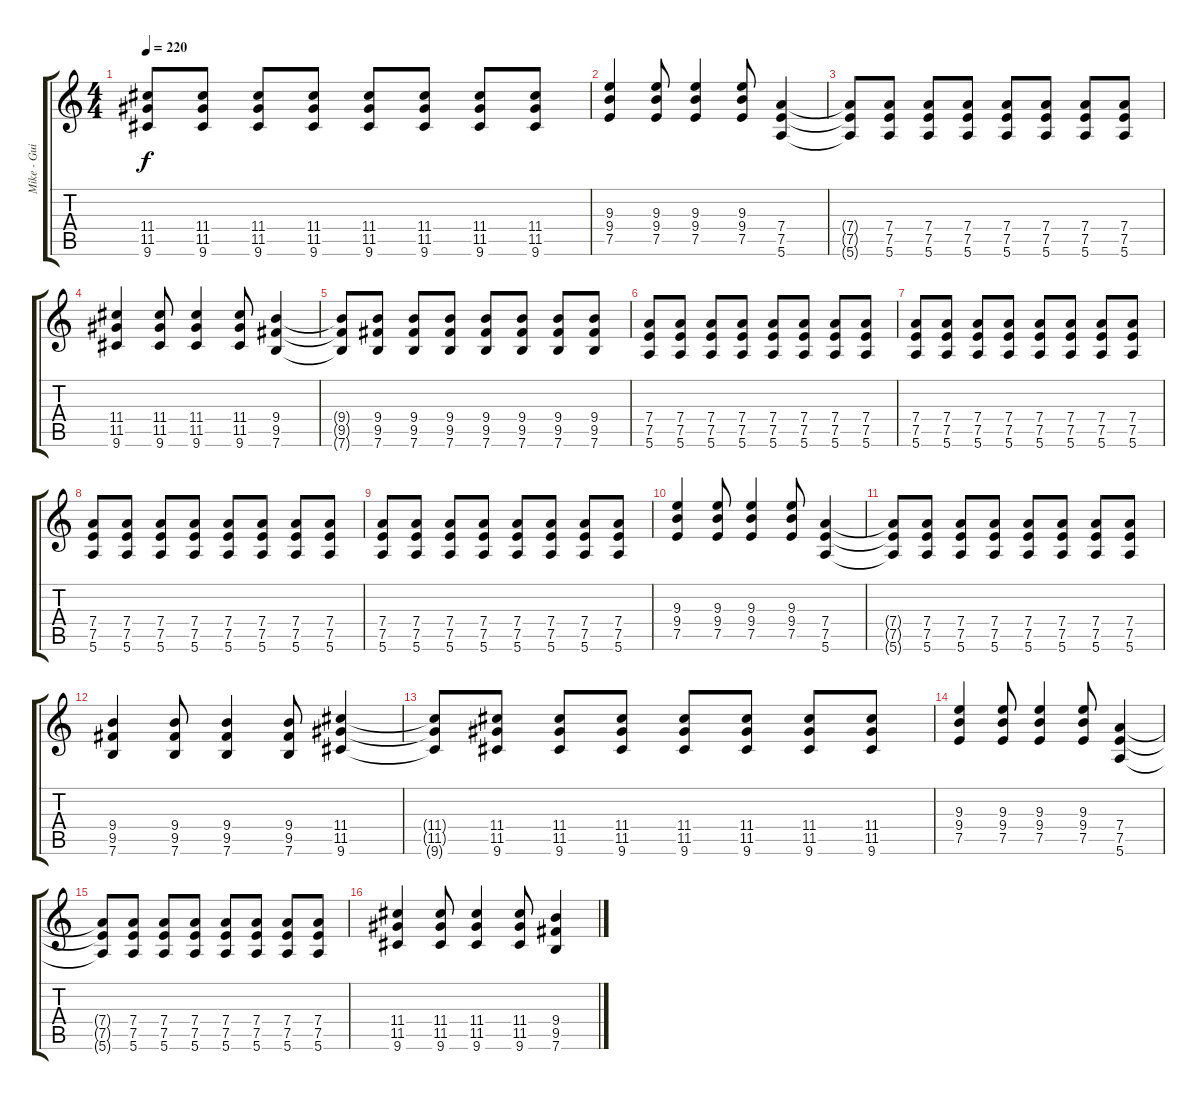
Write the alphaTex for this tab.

\track ("Mike - Guitar" "Mike - Gui") {instrument distortionguitar}
\staff {score tabs}
\tuning (E4 B3 G3 D3 A2 E2) {hide}
\ts (4 4)
\tempo 220
\clef g2
\ks c
(11.4{t} 11.5{t} 9.6{t}).8{dy f} (11.4 11.5 9.6).8 (11.4 11.5 9.6).8 (11.4 11.5 9.6).8 (11.4 11.5 9.6).8 (11.4 11.5 9.6).8 (11.4 11.5 9.6).8 (11.4 11.5 9.6).8 |
(9.3 9.4 7.5).4 (9.3 9.4 7.5).8 (9.3 9.4 7.5).4 (9.3 9.4 7.5).8 (7.4 7.5 5.6).4 |
(7.4{t} 7.5{t} 5.6{t}).8 (7.4 7.5 5.6).8 (7.4 7.5 5.6).8 (7.4 7.5 5.6).8 (7.4 7.5 5.6).8 (7.4 7.5 5.6).8 (7.4 7.5 5.6).8 (7.4 7.5 5.6).8 |
(11.4 11.5 9.6).4 (11.4 11.5 9.6).8 (11.4 11.5 9.6).4 (11.4 11.5 9.6).8 (9.4 9.5 7.6).4 |
(9.4{t} 9.5{t} 7.6{t}).8 (9.4 9.5 7.6).8 (9.4 9.5 7.6).8 (9.4 9.5 7.6).8 (9.4 9.5 7.6).8 (9.4 9.5 7.6).8 (9.4 9.5 7.6).8 (9.4 9.5 7.6).8 |
(7.4 7.5 5.6).8 (7.4 7.5 5.6).8 (7.4 7.5 5.6).8 (7.4 7.5 5.6).8 (7.4 7.5 5.6).8 (7.4 7.5 5.6).8 (7.4 7.5 5.6).8 (7.4 7.5 5.6).8 |
(7.4 7.5 5.6).8 (7.4 7.5 5.6).8 (7.4 7.5 5.6).8 (7.4 7.5 5.6).8 (7.4 7.5 5.6).8 (7.4 7.5 5.6).8 (7.4 7.5 5.6).8 (7.4 7.5 5.6).8 |
(7.4 7.5 5.6).8 (7.4 7.5 5.6).8 (7.4 7.5 5.6).8 (7.4 7.5 5.6).8 (7.4 7.5 5.6).8 (7.4 7.5 5.6).8 (7.4 7.5 5.6).8 (7.4 7.5 5.6).8 |
(7.4 7.5 5.6).8 (7.4 7.5 5.6).8 (7.4 7.5 5.6).8 (7.4 7.5 5.6).8 (7.4 7.5 5.6).8 (7.4 7.5 5.6).8 (7.4 7.5 5.6).8 (7.4 7.5 5.6).8 |
(9.3 9.4 7.5).4 (9.3 9.4 7.5).8 (9.3 9.4 7.5).4 (9.3 9.4 7.5).8 (7.4 7.5 5.6).4 |
(7.4{t} 7.5{t} 5.6{t}).8 (7.4 7.5 5.6).8 (7.4 7.5 5.6).8 (7.4 7.5 5.6).8 (7.4 7.5 5.6).8 (7.4 7.5 5.6).8 (7.4 7.5 5.6).8 (7.4 7.5 5.6).8 |
(9.4 9.5 7.6).4 (9.4 9.5 7.6).8 (9.4 9.5 7.6).4 (9.4 9.5 7.6).8 (11.4 11.5 9.6).4 |
(11.4{t} 11.5{t} 9.6{t}).8 (11.4 11.5 9.6).8 (11.4 11.5 9.6).8 (11.4 11.5 9.6).8 (11.4 11.5 9.6).8 (11.4 11.5 9.6).8 (11.4 11.5 9.6).8 (11.4 11.5 9.6).8 |
(9.3 9.4 7.5).4 (9.3 9.4 7.5).8 (9.3 9.4 7.5).4 (9.3 9.4 7.5).8 (7.4 7.5 5.6).4 |
(7.4{t} 7.5{t} 5.6{t}).8 (7.4 7.5 5.6).8 (7.4 7.5 5.6).8 (7.4 7.5 5.6).8 (7.4 7.5 5.6).8 (7.4 7.5 5.6).8 (7.4 7.5 5.6).8 (7.4 7.5 5.6).8 |
(11.4 11.5 9.6).4 (11.4 11.5 9.6).8 (11.4 11.5 9.6).4 (11.4 11.5 9.6).8 (9.4 9.5 7.6).4
